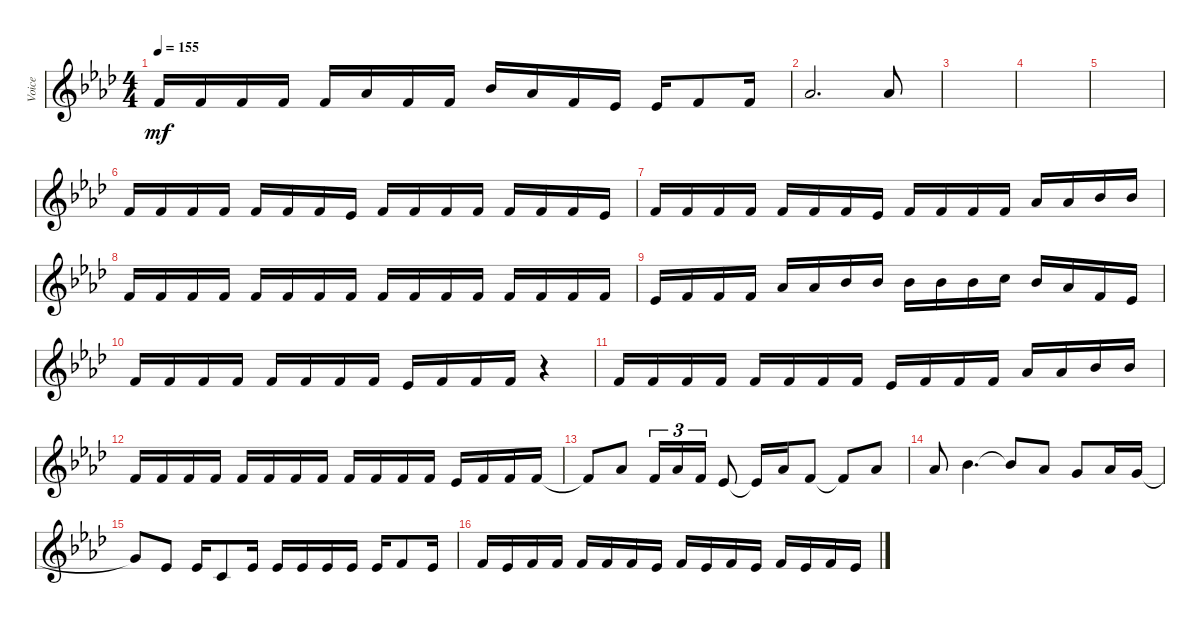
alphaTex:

\track ("Voice" "Voice") {instrument drawbarorgan}
\staff {score}
\tuning (E4 B3 G3 D3 A2 E2 B1) {hide}
\ts (4 4)
\tempo 155
\clef g2
\ks ab
1.1.16{dy mf} 1.1.16 1.1.16 1.1.16 1.1.16 4.1.16 1.1.16 1.1.16 6.1.16 4.1.16 1.1.16 4.2.16 4.2.16 1.1.8 1.1.16 |
4.1.2{d} 4.1.8 |
|
|
|
1.1.16 1.1.16 1.1.16 1.1.16 1.1.16 1.1.16 1.1.16 4.2.16 1.1.16 1.1.16 1.1.16 1.1.16 1.1.16 1.1.16 1.1.16 4.2.16 |
1.1.16 1.1.16 1.1.16 1.1.16 1.1.16 1.1.16 1.1.16 4.2.16 1.1.16 1.1.16 1.1.16 1.1.16 4.1.16 4.1.16 6.1.16 6.1.16 |
1.1.16 1.1.16 1.1.16 1.1.16 1.1.16 1.1.16 1.1.16 1.1.16 1.1.16 1.1.16 1.1.16 1.1.16 1.1.16 1.1.16 1.1.16 1.1.16 |
4.2.16 1.1.16 1.1.16 1.1.16 4.1.16 4.1.16 6.1.16 6.1.16 6.1.16 6.1.16 6.1.16 8.1.16 6.1.16 4.1.16 1.1.16 4.2.16 |
1.1.16 1.1.16 1.1.16 1.1.16 1.1.16 1.1.16 1.1.16 1.1.16 4.2.16 1.1.16 1.1.16 1.1.16 r.4 |
1.1.16 1.1.16 1.1.16 1.1.16 1.1.16 1.1.16 1.1.16 1.1.16 4.2.16 1.1.16 1.1.16 1.1.16 4.1.16 4.1.16 6.1.16 6.1.16 |
1.1.16 1.1.16 1.1.16 1.1.16 1.1.16 1.1.16 1.1.16 1.1.16 1.1.16 1.1.16 1.1.16 1.1.16 4.2.16 1.1.16 1.1.16 1.1.16 |
1.1{t}.8 4.1.8 1.1.16{tu (3 2)} 4.1.16{tu (3 2)} 1.1.16{tu (3 2)} 4.2.8 4.2{t}.16 4.1.16 1.1.8 1.1{t}.8 4.1.8 |
4.1.8 6.1.4{d} 6.1{t}.8 4.1.8 3.1.8 4.1.16 3.1.16 |
3.1{t}.8 4.2.8 4.2.16 1.2.8 4.2.16 4.2.16 4.2.16 4.2.16 4.2.16 4.2.16 1.1.8 4.2.16 |
1.1.16 4.2.16 1.1.16 1.1.16 1.1.16 1.1.16 1.1.16 4.2.16 1.1.16 4.2.16 1.1.16 4.2.16 1.1.16 4.2.16 1.1.16 4.2.16
